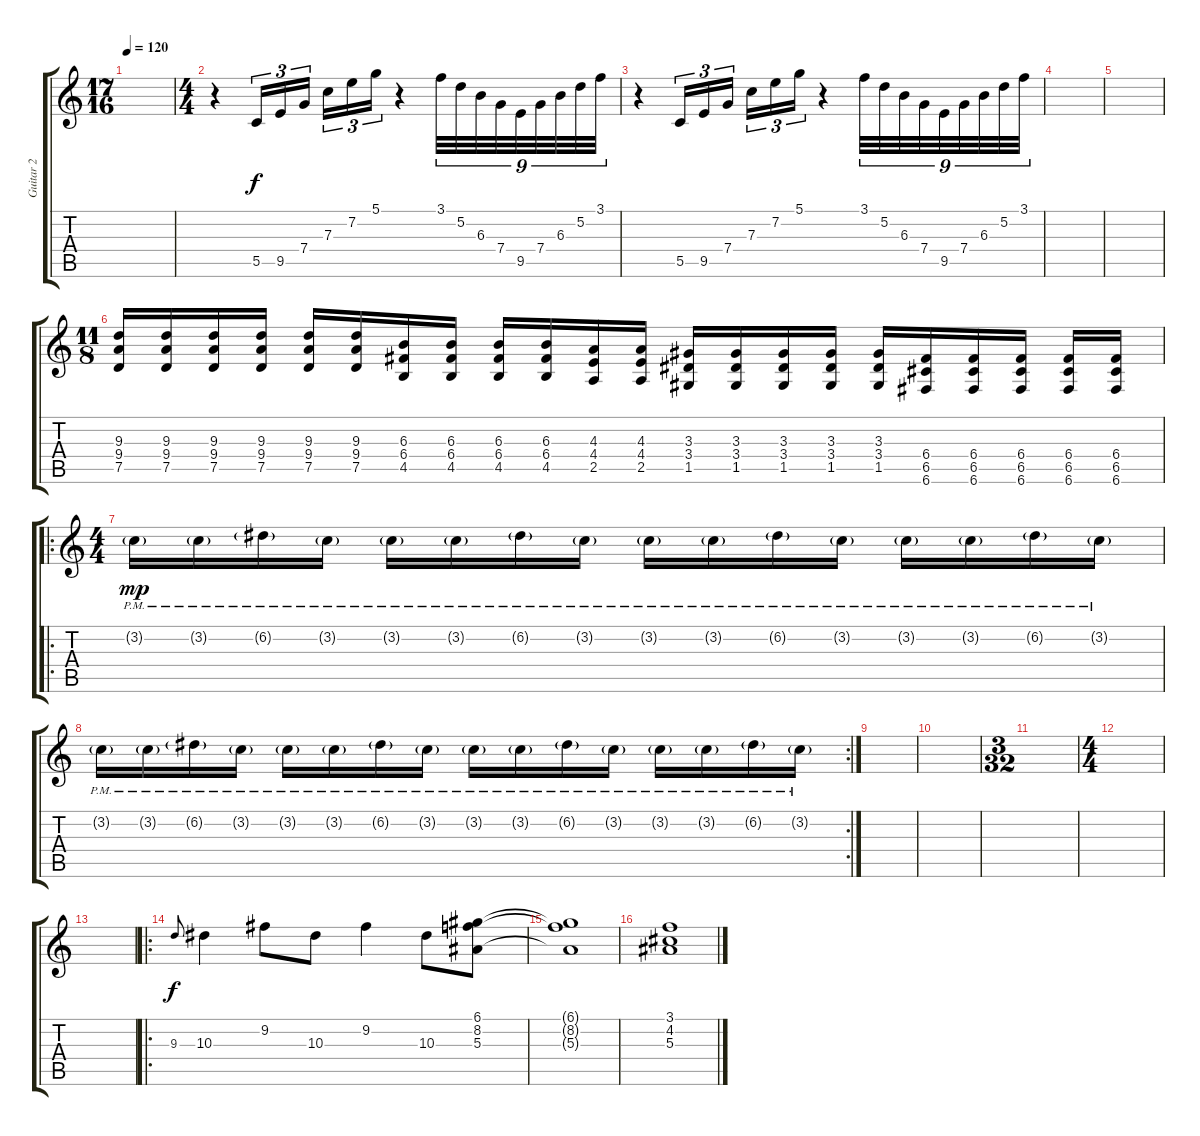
\track ("Guitar 2" "Guitar 2") {instrument distortionguitar}
\staff {score tabs}
\tuning (D4 A3 F3 C3 G2 C2) {hide}
\ts (17 16)
\tempo 120
\clef g2
\ks c
|
\ts (4 4)
r.4 5.5.16{tu (3 2)} 9.5.16{tu (3 2)} 7.4.16{tu (3 2) beam splitsecondary} 7.3.16{tu (3 2)} 7.2.16{tu (3 2)} 5.1.16{tu (3 2)} r.4 3.1.32{tu (9 8)} 5.2.32{tu (9 8)} 6.3.32{tu (9 8)} 7.4.32{tu (9 8)} 9.5.32{tu (9 8)} 7.4.32{tu (9 8)} 6.3.32{tu (9 8)} 5.2.32{tu (9 8)} 3.1.32{tu (9 8)} |
r.4 5.5.16{tu (3 2)} 9.5.16{tu (3 2)} 7.4.16{tu (3 2) beam splitsecondary} 7.3.16{tu (3 2)} 7.2.16{tu (3 2)} 5.1.16{tu (3 2)} r.4 3.1.32{tu (9 8)} 5.2.32{tu (9 8)} 6.3.32{tu (9 8)} 7.4.32{tu (9 8)} 9.5.32{tu (9 8)} 7.4.32{tu (9 8)} 6.3.32{tu (9 8)} 5.2.32{tu (9 8)} 3.1.32{tu (9 8)} |
|
|
\ts (11 8)
(9.3 9.4 7.5).16 (9.3 9.4 7.5).16 (9.3 9.4 7.5).16 (9.3 9.4 7.5).16 (9.3 9.4 7.5).16 (9.3 9.4 7.5).16 (6.3 6.4 4.5).16 (6.3 6.4 4.5).16 (6.3 6.4 4.5).16 (6.3 6.4 4.5).16 (4.3 4.4 2.5).16 (4.3 4.4 2.5).16 (3.3 3.4 1.5).16 (3.3 3.4 1.5).16 (3.3 3.4 1.5).16 (3.3 3.4 1.5).16 (3.3 3.4 1.5).16 (6.4 6.5 6.6).16 (6.4 6.5 6.6).16 (6.4 6.5 6.6).16 (6.4 6.5 6.6).16 (6.4 6.5 6.6).16 |
\ro
\ts (4 4)
3.2{g pm}.16{dy mp volume 8} 3.2{g pm}.16 6.2{g pm}.16 3.2{g pm}.16 3.2{g pm}.16 3.2{g pm}.16 6.2{g pm}.16 3.2{g pm}.16 3.2{g pm}.16 3.2{g pm}.16 6.2{g pm}.16 3.2{g pm}.16 3.2{g pm}.16 3.2{g pm}.16 6.2{g pm}.16 3.2{g pm}.16 |
\rc 2
3.2{g pm}.16 3.2{g pm}.16 6.2{g pm}.16 3.2{g pm}.16 3.2{g pm}.16 3.2{g pm}.16 6.2{g pm}.16 3.2{g pm}.16 3.2{g pm}.16 3.2{g pm}.16 6.2{g pm}.16 3.2{g pm}.16 3.2{g pm}.16 3.2{g pm}.16 6.2{g pm}.16 3.2{g pm}.16 |
|
|
\ts (3 32)
|
\ts (4 4)
|
|
\ro
9.3.8{gr onbeat dy f} 10.3.4{instrument acousticgrandpiano} 9.2.8 10.3.8 9.2.4 10.3.8 (6.1 8.2 5.3).8 |
(6.1{t} 8.2{t} 5.3{t}).1 |
(3.1 4.2 5.3).1
